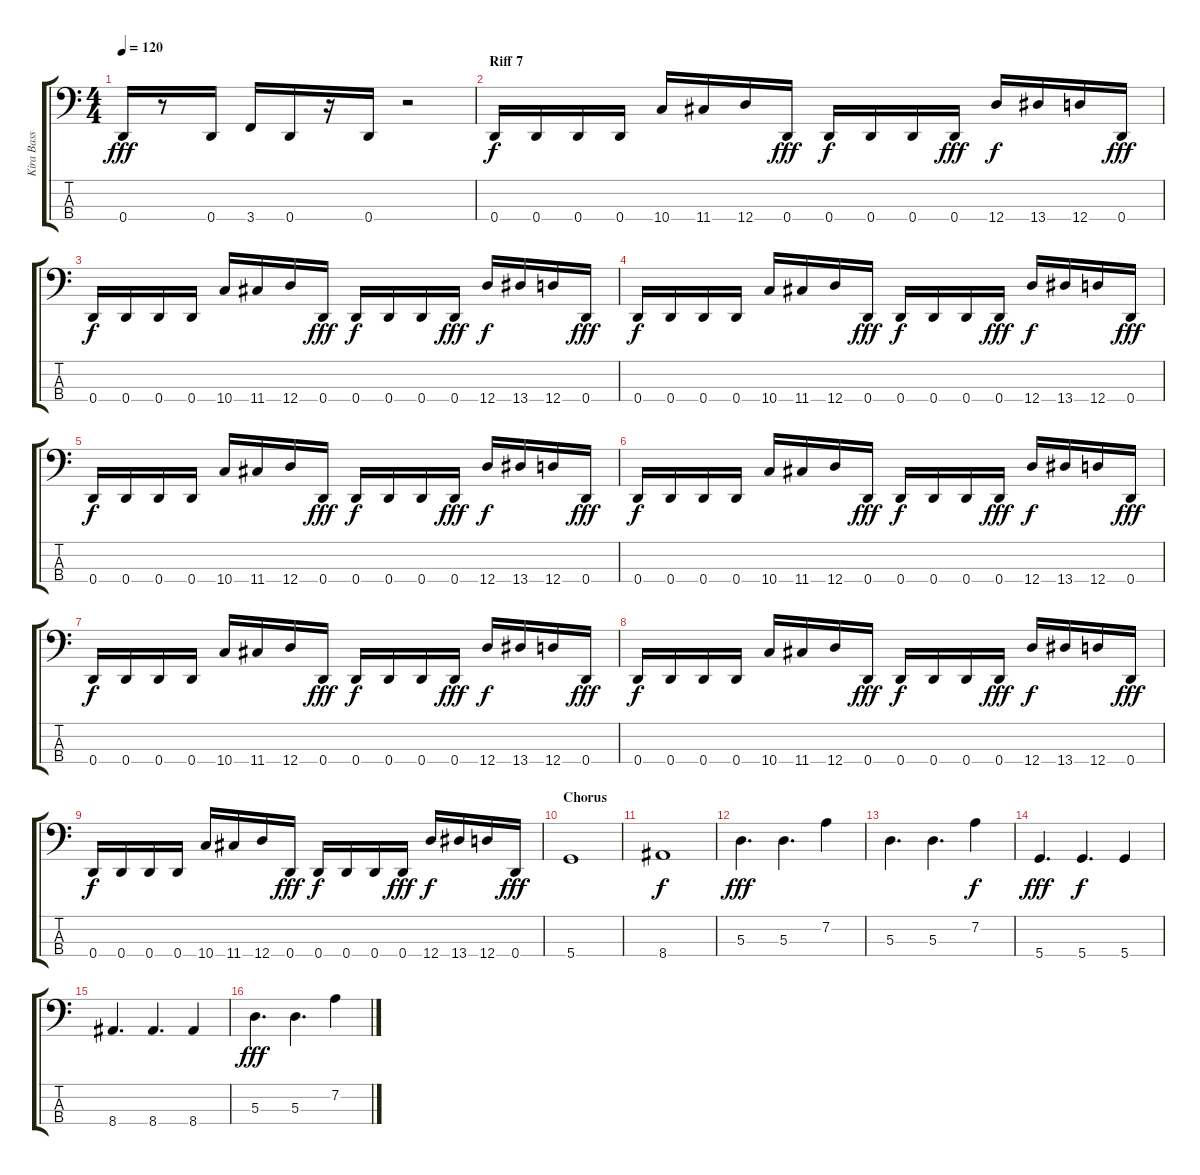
\track ("Kira Bass" "Kira Bass") {instrument electricbassfinger}
\staff {score tabs}
\tuning (G2 D2 A1 D1) {hide}
\ts (4 4)
\tempo 120
\clef f4
\ks c
0.4.16{dy fff} r.8 0.4.16 3.4.16 0.4.16 r.16 0.4.16 r.2 |
\section ("" "Riff 7")
0.4.16{dy f} 0.4.16 0.4.16 0.4.16 10.4.16 11.4.16 12.4.16 0.4.16{dy fff} 0.4.16{dy f} 0.4.16 0.4.16 0.4.16{dy fff} 12.4.16{dy f} 13.4.16 12.4.16 0.4.16{dy fff} |
0.4.16{dy f} 0.4.16 0.4.16 0.4.16 10.4.16 11.4.16 12.4.16 0.4.16{dy fff} 0.4.16{dy f} 0.4.16 0.4.16 0.4.16{dy fff} 12.4.16{dy f} 13.4.16 12.4.16 0.4.16{dy fff} |
0.4.16{dy f} 0.4.16 0.4.16 0.4.16 10.4.16 11.4.16 12.4.16 0.4.16{dy fff} 0.4.16{dy f} 0.4.16 0.4.16 0.4.16{dy fff} 12.4.16{dy f} 13.4.16 12.4.16 0.4.16{dy fff} |
0.4.16{dy f} 0.4.16 0.4.16 0.4.16 10.4.16 11.4.16 12.4.16 0.4.16{dy fff} 0.4.16{dy f} 0.4.16 0.4.16 0.4.16{dy fff} 12.4.16{dy f} 13.4.16 12.4.16 0.4.16{dy fff} |
0.4.16{dy f} 0.4.16 0.4.16 0.4.16 10.4.16 11.4.16 12.4.16 0.4.16{dy fff} 0.4.16{dy f} 0.4.16 0.4.16 0.4.16{dy fff} 12.4.16{dy f} 13.4.16 12.4.16 0.4.16{dy fff} |
0.4.16{dy f} 0.4.16 0.4.16 0.4.16 10.4.16 11.4.16 12.4.16 0.4.16{dy fff} 0.4.16{dy f} 0.4.16 0.4.16 0.4.16{dy fff} 12.4.16{dy f} 13.4.16 12.4.16 0.4.16{dy fff} |
0.4.16{dy f} 0.4.16 0.4.16 0.4.16 10.4.16 11.4.16 12.4.16 0.4.16{dy fff} 0.4.16{dy f} 0.4.16 0.4.16 0.4.16{dy fff} 12.4.16{dy f} 13.4.16 12.4.16 0.4.16{dy fff} |
0.4.16{dy f} 0.4.16 0.4.16 0.4.16 10.4.16 11.4.16 12.4.16 0.4.16{dy fff} 0.4.16{dy f} 0.4.16 0.4.16 0.4.16{dy fff} 12.4.16{dy f} 13.4.16 12.4.16 0.4.16{dy fff} |
\section ("" "Chorus")
5.4.1 |
8.4.1{dy f} |
5.3.4{d dy fff} 5.3.4{d} 7.2.4 |
5.3.4{d} 5.3.4{d} 7.2.4{dy f} |
5.4.4{d dy fff} 5.4.4{d dy f} 5.4.4 |
8.4.4{d} 8.4.4{d} 8.4.4 |
5.3.4{d dy fff} 5.3.4{d} 7.2.4
